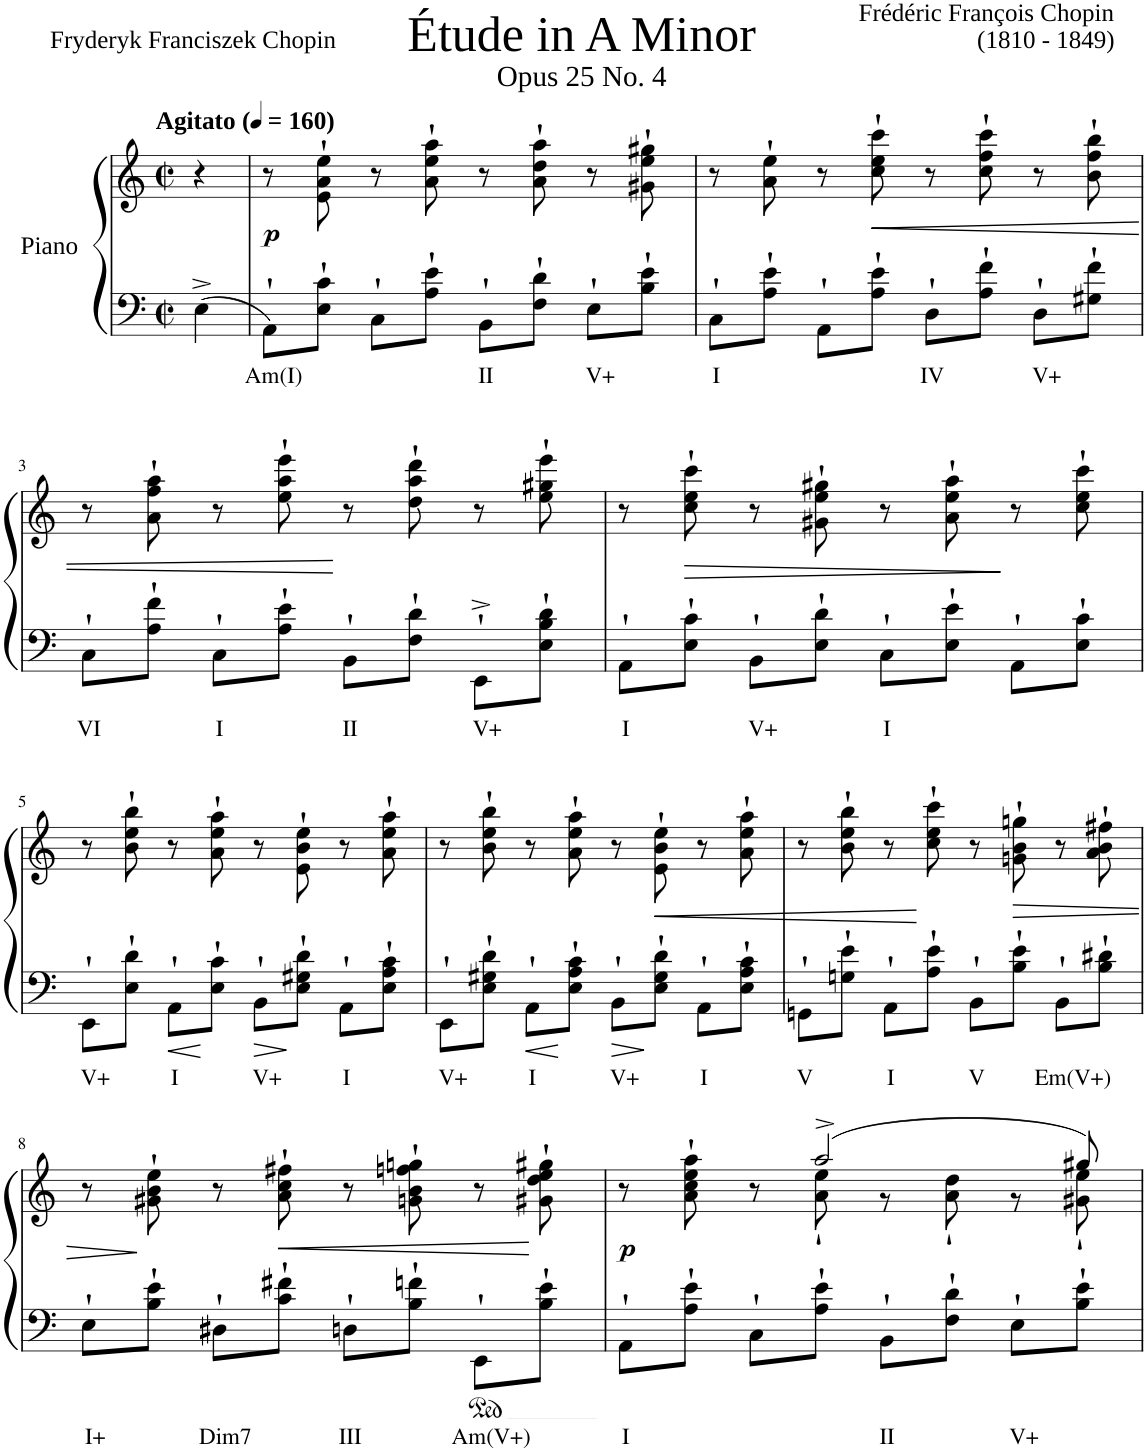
**kern	**text	**kern	**dynam
*part1	*part1	*part1	*part1
*staff2	*staff2	*staff1	*staff1/2
*I"Piano	*	*	*
*I'Pno	*	*	*
*clefF4	*	*clefG2	*
*k[]	*	*k[]	*
*M4/4	*	*M4/4	*
*met(c|)	*	*met(c|)	*
*MM160	*	*MM160	*
=	=	=	=
!	!	!LO:TX:a:B:t=Agitato	!
4E^\	.	4r	.
=1	=1	=1	=1
!	!LO:LY:b	!	!LO:DY:b
8AA'`\L	Am(I)	8r	p
8E\'` 8c\'`J	.	8e\'` 8a\'` 8ee\'`	.
8C'`\L	.	8r	.
8A\'` 8e\'`J	.	8a\'` 8ee\'` 8aa\'`	.
!	!LO:LY:b	!	!
8BB'`\L	II	8r	.
8F\'` 8d\'`J	.	8a\'` 8dd\'` 8aa\'`	.
!	!LO:LY:b	!	!
8E'`\L	V+	8r	.
8B\'` 8e\'`J	.	8g#X\'` 8ee\'` 8gg#X\'`	.
=2	=2	=2	=2
!	!LO:LY:b	!	!
8C'`\L	I	8r	.
8A\'` 8e\'`J	.	8a\'` 8ee\'`	.
8AA'`\L	.	8r	.
!	!	!	!LO:HP:b
8A\'` 8e\'`J	.	8cc\'` 8ee\'` 8ccc\'`	<
!	!LO:LY:b	!	!
8D'`\L	IV	8r	.
8A\'` 8f\'`J	.	8cc\'` 8ff\'` 8ccc\'`	.
!	!LO:LY:b	!	!
8D'`\L	V+	8r	.
8G#X\'` 8f\'`J	.	8b\'` 8ff\'` 8bb\'`	.
!!LO:LB:g=z
=3	=3	=3	=3
!	!LO:LY:b	!	!
8C'`\L	VI	8r	.
8A\'` 8f\'`J	.	8a\'` 8ff\'` 8aa\'`	.
!	!LO:LY:b	!	!
8C'`\L	I	8r	.
8A\'` 8e\'`J	.	8ee\'` 8aa\'` 8eee\'`	.
!	!LO:LY:b	!	!
8BB'`\L	II	8r	[
8F\'` 8d\'`J	.	8dd\'` 8aa\'` 8ddd\'`	.
!	!LO:LY:b	!	!
8EE'`^\L	V+	8r	.
8E\'` 8B\'` 8d\'`J	.	8ee\'` 8gg#X\'` 8eee\'`	.
=4	=4	=4	=4
!	!LO:LY:b	!	!
8AA'`\L	I	8r	.
!	!	!	!LO:HP:b
8E\'` 8c\'`J	.	8cc\'` 8ee\'` 8ccc\'`	>
!	!LO:LY:b	!	!
8BB'`\L	V+	8r	.
8E\'` 8d\'`J	.	8g#X\'` 8ee\'` 8gg#X\'`	.
!	!LO:LY:b	!	!
8C'`\L	I	8r	.
8E\'` 8e\'`J	.	8a\'` 8ee\'` 8aa\'`	.
8AA'`\L	.	8r	]
8E\'` 8c\'`J	.	8cc\'` 8ee\'` 8ccc\'`	.
!!LO:LB:g=z
=5	=5	=5	=5
!	!LO:LY:b	!	!
8EE'`\L	V+	8r	.
8E\'` 8d\'`J	.	8b\'` 8ee\'` 8bb\'`	.
!	!LO:LY:b	!	!
8AA'`\L	I	8r	.
8E\'` 8c\'`J	.	8a\'` 8ee\'` 8aa\'`	.
!	!LO:LY:b	!	!
8BB'`\L	V+	8r	.
8E\'` 8G#X\'` 8d\'`J	.	8e\'` 8b\'` 8ee\'`	.
!	!LO:LY:b	!	!
8AA'`\L	I	8r	.
8E\'` 8A\'` 8c\'`J	.	8a\'` 8ee\'` 8aa\'`	.
=6	=6	=6	=6
!	!LO:LY:b	!	!
8EE'`\L	V+	8r	.
8E\'` 8G#X\'` 8d\'`J	.	8b\'` 8ee\'` 8bb\'`	.
!	!LO:LY:b	!	!
8AA'`\L	I	8r	.
8E\'` 8A\'` 8c\'`J	.	8a\'` 8ee\'` 8aa\'`	.
!	!LO:LY:b	!	!
8BB'`\L	V+	8r	.
!	!	!	!LO:HP:b
8E\'` 8G#\'` 8d\'`J	.	8e\'` 8b\'` 8ee\'`	<
!	!LO:LY:b	!	!
8AA'`\L	I	8r	.
8E\'` 8A\'` 8c\'`J	.	8a\'` 8ee\'` 8aa\'`	.
=7	=7	=7	=7
!	!LO:LY:b	!	!
8GGn'`\L	V	8r	.
8Gn\'` 8e\'`J	.	8b\'` 8ee\'` 8bb\'`	.
!	!LO:LY:b	!	!
8AA'`\L	I	8r	.
8A\'` 8e\'`J	.	8cc\'` 8ee\'` 8ccc\'`	[
!	!LO:LY:b	!	!
8BB'`\L	V	8r	.
!	!	!	!LO:HP:b
8B\'` 8e\'`J	.	8gn\'` 8b\'` 8ggn\'`	>
!	!LO:LY:b	!	!
8BB'`\L	Em(V+)	8r	.
8B\'` 8d#X\'`J	.	8a\'` 8b\'` 8ff#X\'`	.
!!LO:LB:g=z
=8	=8	=8	=8
!	!LO:LY:b	!	!
8E'`\L	I+	8r	.
8B\'` 8e\'`J	.	8g#X\'` 8b\'` 8ee\'`	]
!	!LO:LY:b	!	!
8D#X'`\L	Dim7	8r	.
!	!	!	!LO:HP:b
8c\'` 8f#X\'`J	.	8a\'` 8cc\'` 8ff#X\'`	<
!	!LO:LY:b	!	!
8Dn'`\L	III	8r	.
8B\'` 8fn\'`J	.	8gn\'` 8b\'` 8ffn\'` 8ggn\'`	.
!	!LO:LY:b	!	!
8EE'`\L	Am(V+)	8r	.
8B\'` 8e\'`J	.	8g#X\'` 8dd\'` 8ee\'` 8gg#X\'`	[
=9	=9	=9	=9
!	!LO:LY:b	!	!LO:DY:b
*	*	*^	*
8AA'`\L	I	8r	4.ryy	p
8A\'` 8e\'`J	.	8a\'` 8cc\'` 8ee\'` 8aa\'`	.	.
8C'`\L	.	8r	.	.
8A\'` 8e\'`J	.	(>2aa^/	8a\'` 8ee\'`	.
!	!LO:LY:b	!	!	!
8BB'`\L	II	.	8r	.
8F\'` 8d\'`J	.	.	8a\'` 8dd\'`	.
!	!LO:LY:b	!	!	!
8E'`\L	V+	.	8r	.
8B\'` 8e\'`J	.	8gg#X/)	8g#X\'` 8ee\'`	.
*	*	*v	*v	*
=	=	=	=
*-	*-	*-	*-
